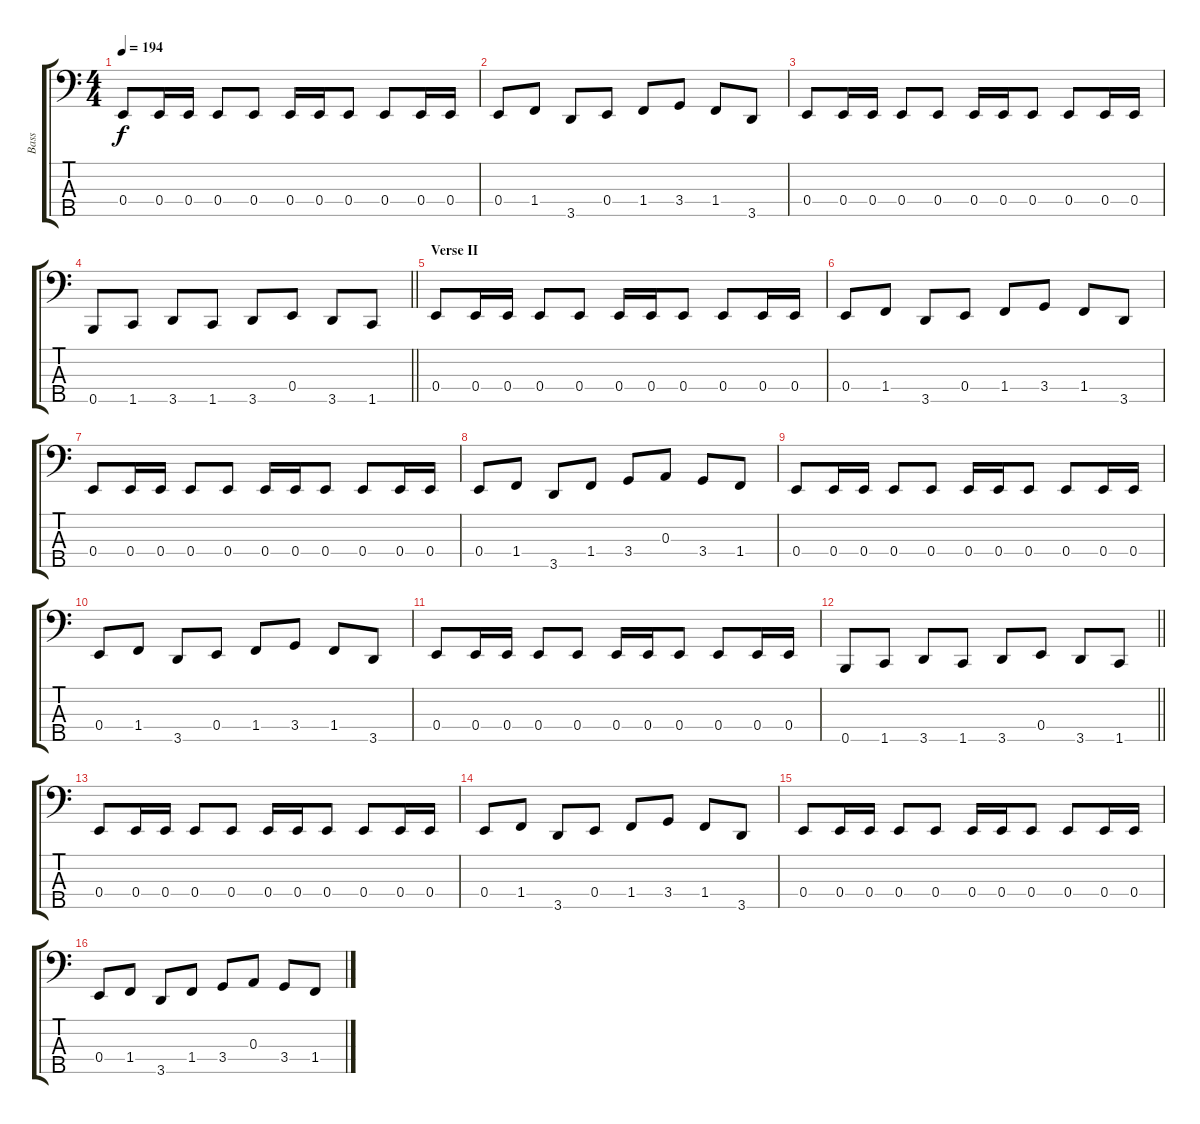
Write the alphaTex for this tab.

\track ("Bass" "Bass") {instrument electricbassfinger}
\staff {score tabs}
\tuning (G2 D2 A1 E1 B0) {hide}
\ts (4 4)
\tempo 194
\clef f4
\ks c
0.4.8{dy f} 0.4.16 0.4.16 0.4.8 0.4.8 0.4.16 0.4.16 0.4.8 0.4.8 0.4.16 0.4.16 |
0.4.8 1.4.8 3.5.8 0.4.8 1.4.8 3.4.8 1.4.8 3.5.8 |
0.4.8 0.4.16 0.4.16 0.4.8 0.4.8 0.4.16 0.4.16 0.4.8 0.4.8 0.4.16 0.4.16 |
\barLineRight lightlight
0.5.8 1.5.8 3.5.8 1.5.8 3.5.8 0.4.8 3.5.8 1.5.8 |
\section ("" "Verse II")
0.4.8 0.4.16 0.4.16 0.4.8 0.4.8 0.4.16 0.4.16 0.4.8 0.4.8 0.4.16 0.4.16 |
0.4.8 1.4.8 3.5.8 0.4.8 1.4.8 3.4.8 1.4.8 3.5.8 |
0.4.8 0.4.16 0.4.16 0.4.8 0.4.8 0.4.16 0.4.16 0.4.8 0.4.8 0.4.16 0.4.16 |
0.4.8 1.4.8 3.5.8 1.4.8 3.4.8 0.3.8 3.4.8 1.4.8 |
0.4.8 0.4.16 0.4.16 0.4.8 0.4.8 0.4.16 0.4.16 0.4.8 0.4.8 0.4.16 0.4.16 |
0.4.8 1.4.8 3.5.8 0.4.8 1.4.8 3.4.8 1.4.8 3.5.8 |
0.4.8 0.4.16 0.4.16 0.4.8 0.4.8 0.4.16 0.4.16 0.4.8 0.4.8 0.4.16 0.4.16 |
\barLineRight lightlight
0.5.8 1.5.8 3.5.8 1.5.8 3.5.8 0.4.8 3.5.8 1.5.8 |
\section ("" "")
0.4.8 0.4.16 0.4.16 0.4.8 0.4.8 0.4.16 0.4.16 0.4.8 0.4.8 0.4.16 0.4.16 |
0.4.8 1.4.8 3.5.8 0.4.8 1.4.8 3.4.8 1.4.8 3.5.8 |
0.4.8 0.4.16 0.4.16 0.4.8 0.4.8 0.4.16 0.4.16 0.4.8 0.4.8 0.4.16 0.4.16 |
0.4.8 1.4.8 3.5.8 1.4.8 3.4.8 0.3.8 3.4.8 1.4.8
